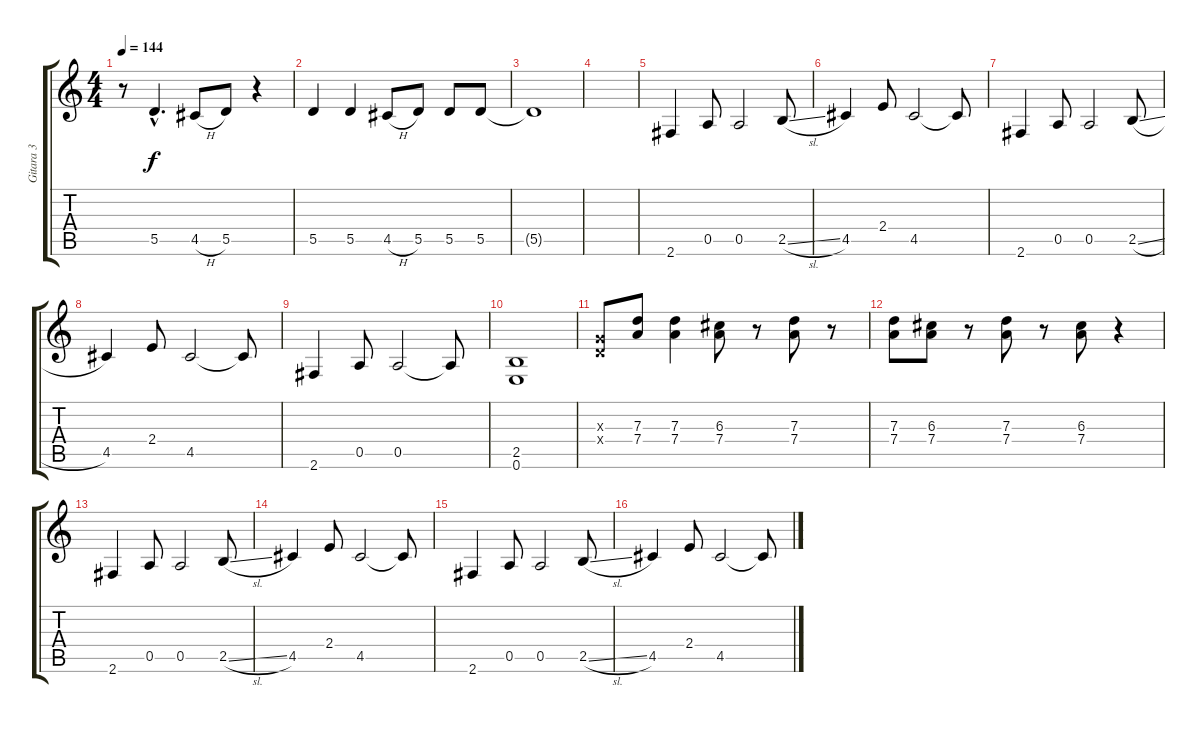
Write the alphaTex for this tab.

\track ("Gitara 3" "Gitara 3") {instrument distortionguitar}
\staff {score tabs}
\tuning (E4 B3 G3 D3 A2 E2) {hide}
\ts (4 4)
\tempo 144
\clef g2
\ks c
r.8{dy f} 5.5{hac}.4{d} 4.5{h}.8 5.5.8 r.4 |
5.5.4 5.5.4 4.5{h}.8 5.5.8 5.5.8 5.5.8 |
5.5{t}.1{volume 4} |
|
2.6.4{volume 10 instrument electricguitarclean} 0.5.8 0.5.2 2.5{sl}.8 |
4.5.4 2.4.8 4.5.2 4.5{t}.8 |
2.6.4 0.5.8 0.5.2 2.5{sl}.8 |
4.5.4 2.4.8 4.5.2 4.5{t}.8 |
2.6.4 0.5.8 0.5.2 0.5{t}.8 |
(2.5 0.6).1 |
(0.3{x} 0.4{x}).8{instrument distortionguitar} (7.3 7.4).8 (7.3 7.4).4 (6.3 7.4).8 r.8 (7.3 7.4).8 r.8 |
(7.3 7.4).8 (6.3 7.4).8 r.8 (7.3 7.4).8 r.8 (6.3 7.4).8 r.4 |
2.6.4{volume 10 instrument electricguitarclean} 0.5.8 0.5.2 2.5{sl}.8 |
4.5.4 2.4.8 4.5.2 4.5{t}.8 |
2.6.4 0.5.8 0.5.2 2.5{sl}.8 |
4.5.4 2.4.8 4.5.2 4.5{t}.8
